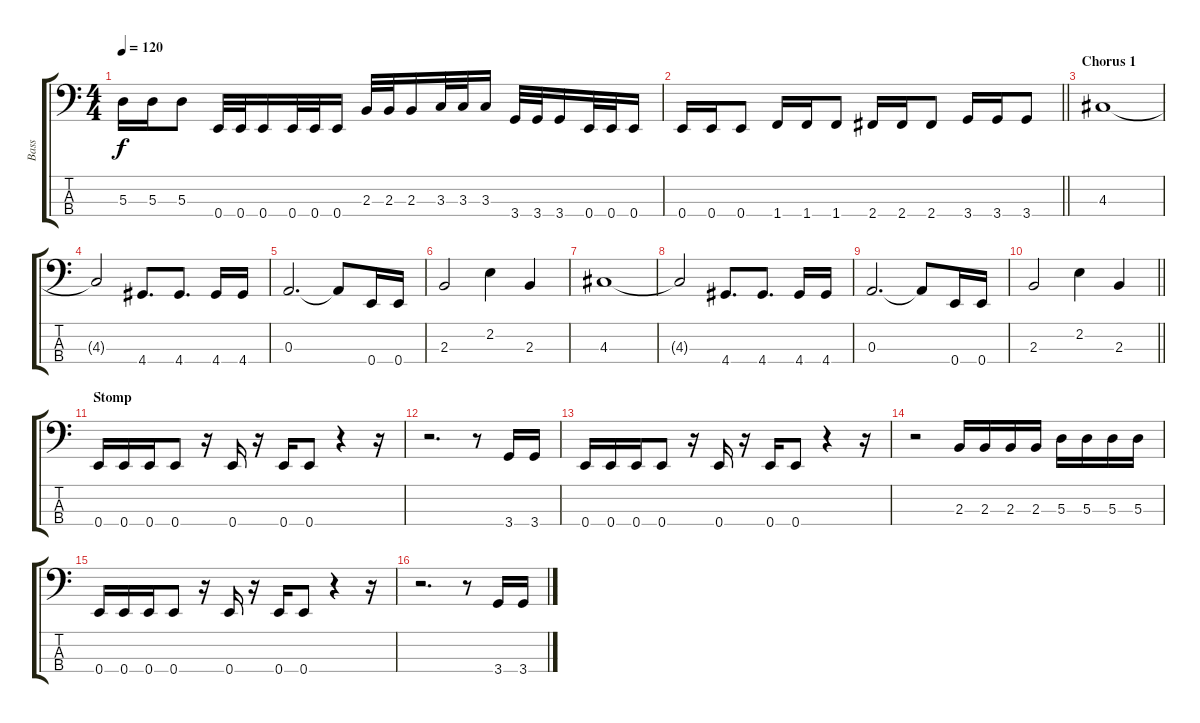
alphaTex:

\track ("Bass" "Bass") {instrument electricbassfinger}
\staff {score tabs}
\tuning (G2 D2 A1 E1) {hide}
\ts (4 4)
\tempo 120
\clef f4
\ks c
5.3.16{dy f} 5.3.16 5.3.8 0.4.32 0.4.32 0.4.16 0.4.32 0.4.32 0.4.16 2.3.32 2.3.32 2.3.16 3.3.32 3.3.32 3.3.16 3.4.32 3.4.32 3.4.16 0.4.32 0.4.32 0.4.16 |
\barLineRight lightlight
0.4.16 0.4.16 0.4.8 1.4.16 1.4.16 1.4.8 2.4.16 2.4.16 2.4.8 3.4.16 3.4.16 3.4.8 |
\section ("" "Chorus 1")
4.3.1 |
4.3{t}.2 4.4.8{d} 4.4.8{d} 4.4.16 4.4.16 |
0.3.2{d} 0.3{t}.8 0.4.16 0.4.16 |
2.3.2 2.2.4 2.3.4 |
4.3.1 |
4.3{t}.2 4.4.8{d} 4.4.8{d} 4.4.16 4.4.16 |
0.3.2{d} 0.3{t}.8 0.4.16 0.4.16 |
\barLineRight lightlight
2.3.2 2.2.4 2.3.4 |
\section ("" "Stomp")
0.4.16 0.4.16 0.4.16 0.4.8 r.16 0.4.16 r.16 0.4.16 0.4.8 r.4 r.16 |
r.2{d} r.8 3.4.16 3.4.16 |
0.4.16 0.4.16 0.4.16 0.4.8 r.16 0.4.16 r.16 0.4.16 0.4.8 r.4 r.16 |
r.2 2.3.16 2.3.16 2.3.16 2.3.16 5.3.16 5.3.16 5.3.16 5.3.16 |
0.4.16 0.4.16 0.4.16 0.4.8 r.16 0.4.16 r.16 0.4.16 0.4.8 r.4 r.16 |
r.2{d} r.8 3.4.16 3.4.16
